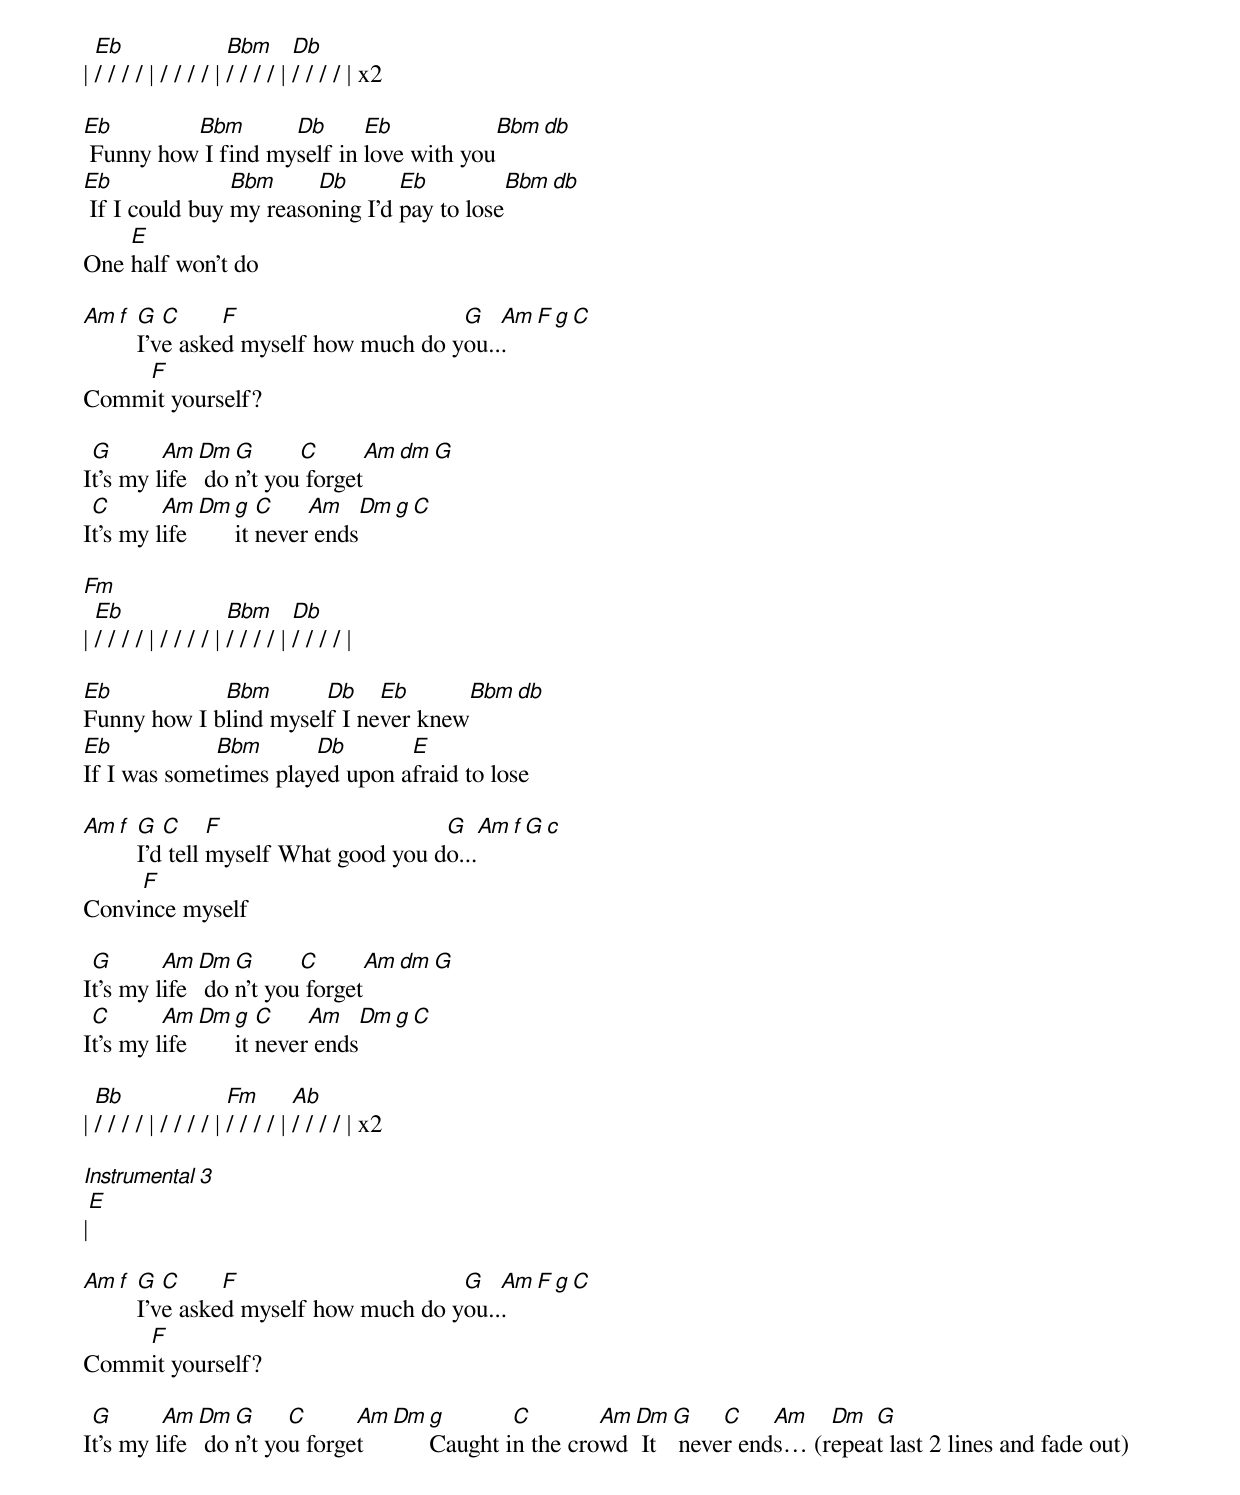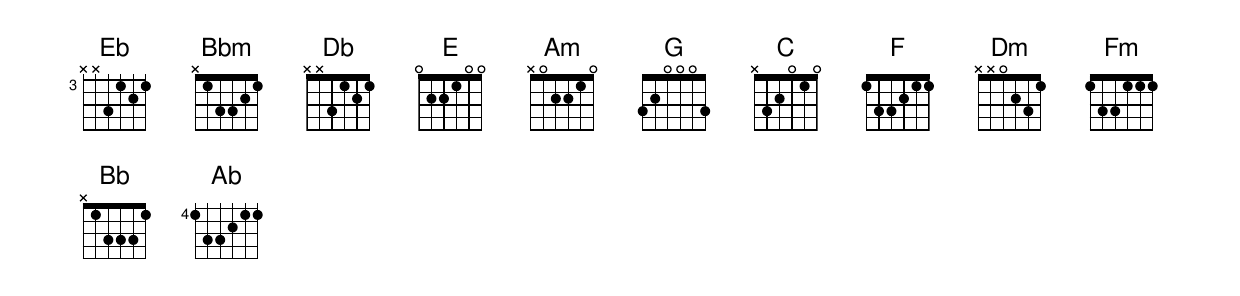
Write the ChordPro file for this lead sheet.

| [Eb]/ / / / | / / / / | [Bbm]/ / / / | [Db]/ / / / | x2

[Eb] Funny how[Bbm] I find my[Db]self in [Eb]love with you[Bbm][db]
[Eb] If I could buy [Bbm]my reaso[Db]ning I'd [Eb]pay to lose[Bbm][db]
One [E]half won't do

[Am][f] [G]I'v[C]e aske[F]d myself how much do y[G]ou..[Am].[F][g][C]
Comm[F]it yourself?

I[G]t's my l[Am]ife [Dm] do[G]n't you[C] forget[Am][dm][G]
I[C]t's my l[Am]ife [Dm][g]it [C]never[Am] ends[Dm][g][C]

[Fm]
| [Eb]/ / / / | / / / / | [Bbm]/ / / / | [Db]/ / / / |

[Eb]Funny how I b[Bbm]lind mysel[Db]f I ne[Eb]ver knew[Bbm][db]
[Eb]If I was some[Bbm]times play[Db]ed upon a[E]fraid to lose

[Am][f] [G]I'd[C] tell [F]myself What good you d[G]o...[Am][f][G][c]
Convi[F]nce myself

I[G]t's my l[Am]ife [Dm] do[G]n't you[C] forget[Am][dm][G]
I[C]t's my l[Am]ife [Dm][g]it [C]never[Am] ends[Dm][g][C]

| [Bb]/ / / / | / / / / | [Fm]/ / / / | [Ab]/ / / / | x2

[Instrumental 3]
|[E]

[Am][f] [G]I'v[C]e aske[F]d myself how much do y[G]ou..[Am].[F][g][C]
Comm[F]it yourself?

I[G]t's my l[Am]ife [Dm] do[G]n't yo[C]u forge[Am]t[Dm][g]Caught i[C]n the cro[Am]wd [Dm] It[G] neve[C]r end[Am]s… (r[Dm]epea[G]t last 2 lines and fade out)
